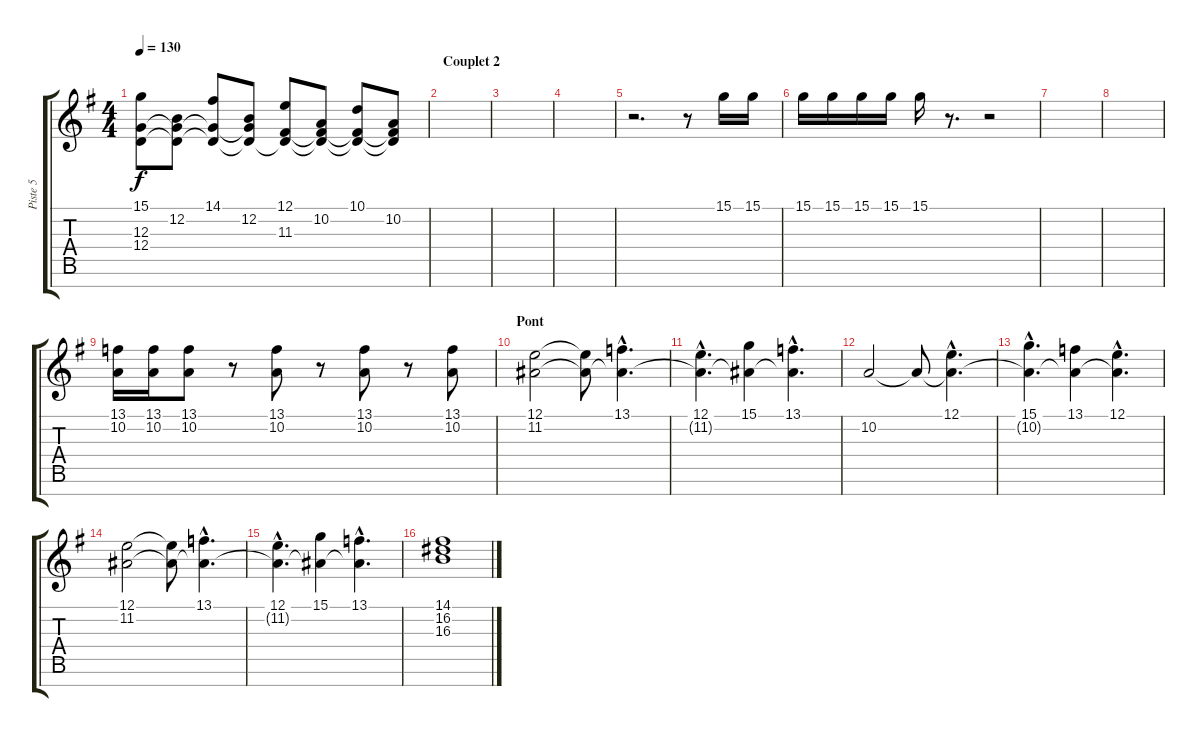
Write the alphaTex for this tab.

\track ("Piste 5" "Piste 5") {instrument stringensemble1}
\staff {score tabs}
\tuning (E4 B3 G3 D3 A2 E2 B1) {hide}
\ts (4 4)
\tempo 130
\clef g2
\ks eminor
(15.1 12.3 12.4).8{dy f} (12.2 12.3{t} 12.4{t}).8 (14.1 12.3{t} 12.4{t}).8 (12.2 12.3{t} 12.4{t}).8 (12.1 11.3 12.4{t}).8 (10.2 11.3{t} 12.4{t}).8 (10.1 11.3{t} 12.4{t}).8 (10.2 11.3{t} 12.4{t}).8 |
\section ("" "Couplet 2")
|
|
|
r.2{d} r.8 15.1.16 15.1.16 |
15.1.16 15.1.16 15.1.16 15.1.16 15.1.16 r.8{d} r.2 |
|
|
(13.1 10.2).16 (13.1 10.2).16 (13.1 10.2).8 r.8 (13.1 10.2).8 r.8 (13.1 10.2).8 r.8 (13.1 10.2).8 |
\section ("" "Pont")
(12.1 11.2).2 (12.1{t} 11.2{t}).8 (13.1{hac} 11.2{hac t}).4{d} |
(12.1{hac} 11.2{hac t}).4{d} (15.1 11.2{t}).4 (13.1{hac} 11.2{hac t}).4{d} |
10.2.2 10.2{t}.8 (12.1{hac} 10.2{hac t}).4{d} |
(15.1{hac} 10.2{hac t}).4{d} (13.1 10.2{t}).4 (12.1{hac} 10.2{hac t}).4{d} |
(12.1 11.2).2 (12.1{t} 11.2{t}).8 (13.1{hac} 11.2{hac t}).4{d} |
(12.1{hac} 11.2{hac t}).4{d} (15.1 11.2{t}).4 (13.1{hac} 11.2{hac t}).4{d} |
(14.1 16.2 16.3).1
